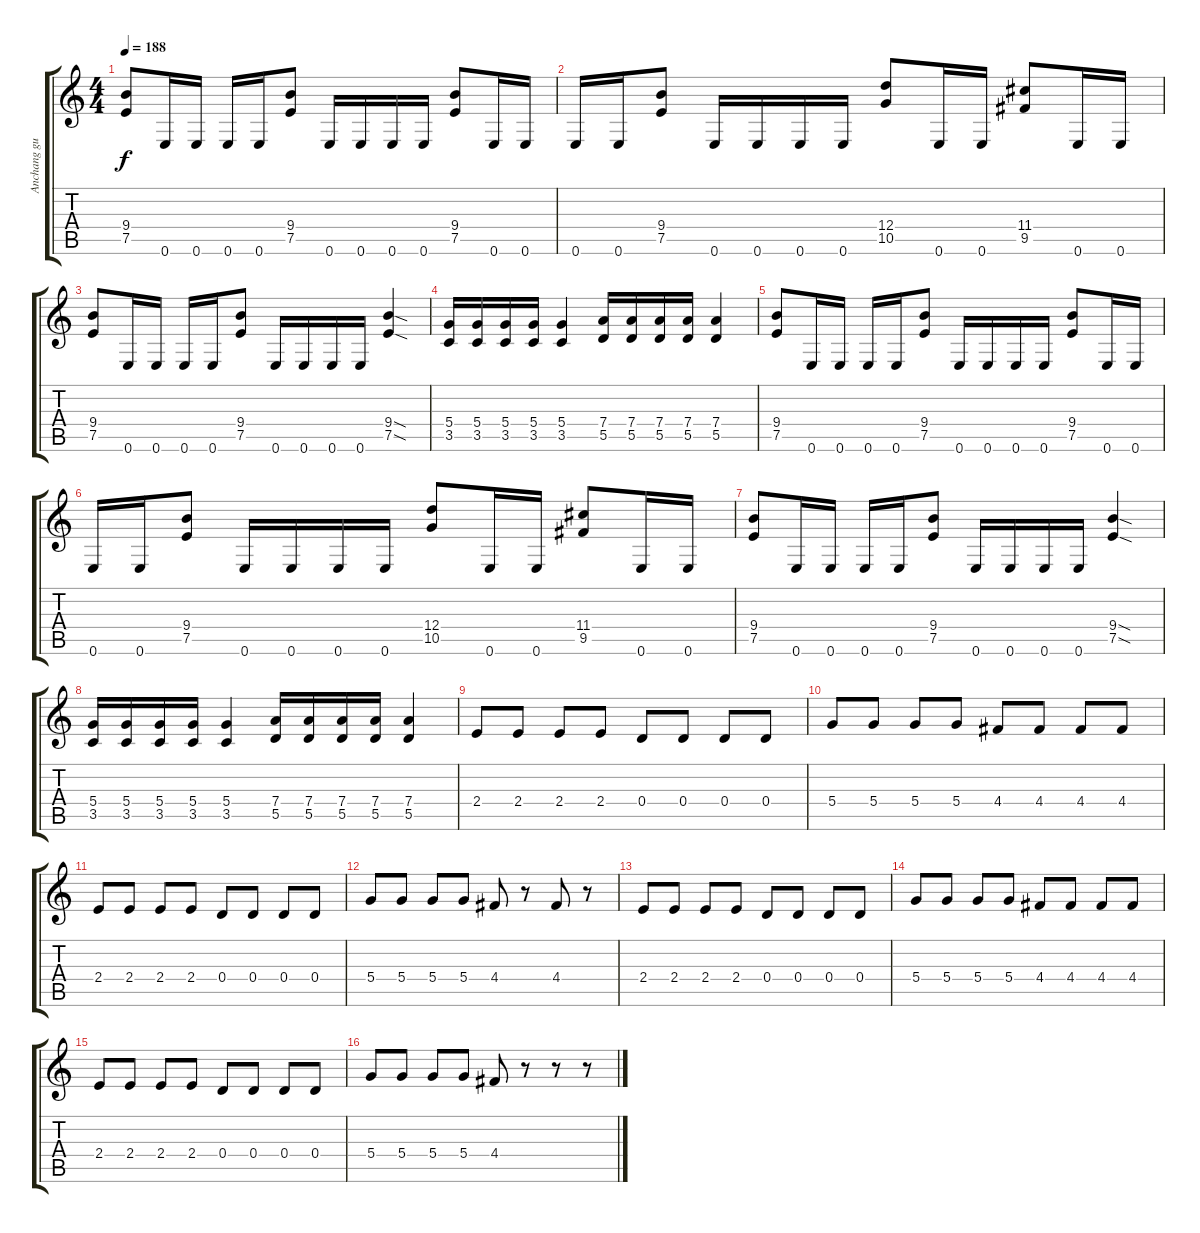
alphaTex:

\track ("Anchang guitar" "Anchang gu") {instrument distortionguitar}
\staff {score tabs}
\tuning (E4 B3 G3 D3 A2 E2) {hide}
\ts (4 4)
\tempo 188
\clef g2
\ks c
(9.4 7.5).8{dy f} 0.6.16 0.6.16 0.6.16 0.6.16 (9.4 7.5).8 0.6.16 0.6.16 0.6.16 0.6.16 (9.4 7.5).8 0.6.16 0.6.16 |
0.6.16 0.6.16 (9.4 7.5).8 0.6.16 0.6.16 0.6.16 0.6.16 (12.4 10.5).8 0.6.16 0.6.16 (11.4 9.5).8 0.6.16 0.6.16 |
(9.4 7.5).8 0.6.16 0.6.16 0.6.16 0.6.16 (9.4 7.5).8 0.6.16 0.6.16 0.6.16 0.6.16 (9.4{sod} 7.5{sod}).4 |
(5.4 3.5).16 (5.4 3.5).16 (5.4 3.5).16 (5.4 3.5).16 (5.4 3.5).4 (7.4 5.5).16 (7.4 5.5).16 (7.4 5.5).16 (7.4 5.5).16 (7.4 5.5).4 |
(9.4 7.5).8 0.6.16 0.6.16 0.6.16 0.6.16 (9.4 7.5).8 0.6.16 0.6.16 0.6.16 0.6.16 (9.4 7.5).8 0.6.16 0.6.16 |
0.6.16 0.6.16 (9.4 7.5).8 0.6.16 0.6.16 0.6.16 0.6.16 (12.4 10.5).8 0.6.16 0.6.16 (11.4 9.5).8 0.6.16 0.6.16 |
(9.4 7.5).8 0.6.16 0.6.16 0.6.16 0.6.16 (9.4 7.5).8 0.6.16 0.6.16 0.6.16 0.6.16 (9.4{sod} 7.5{sod}).4 |
(5.4 3.5).16 (5.4 3.5).16 (5.4 3.5).16 (5.4 3.5).16 (5.4 3.5).4 (7.4 5.5).16 (7.4 5.5).16 (7.4 5.5).16 (7.4 5.5).16 (7.4 5.5).4 |
2.4.8 2.4.8 2.4.8 2.4.8 0.4.8 0.4.8 0.4.8 0.4.8 |
5.4.8 5.4.8 5.4.8 5.4.8 4.4.8 4.4.8 4.4.8 4.4.8 |
2.4.8 2.4.8 2.4.8 2.4.8 0.4.8 0.4.8 0.4.8 0.4.8 |
5.4.8 5.4.8 5.4.8 5.4.8 4.4.8 r.8 4.4.8 r.8 |
2.4.8 2.4.8 2.4.8 2.4.8 0.4.8 0.4.8 0.4.8 0.4.8 |
5.4.8 5.4.8 5.4.8 5.4.8 4.4.8 4.4.8 4.4.8 4.4.8 |
2.4.8 2.4.8 2.4.8 2.4.8 0.4.8 0.4.8 0.4.8 0.4.8 |
5.4.8 5.4.8 5.4.8 5.4.8 4.4.8 r.8 r.8 r.8
